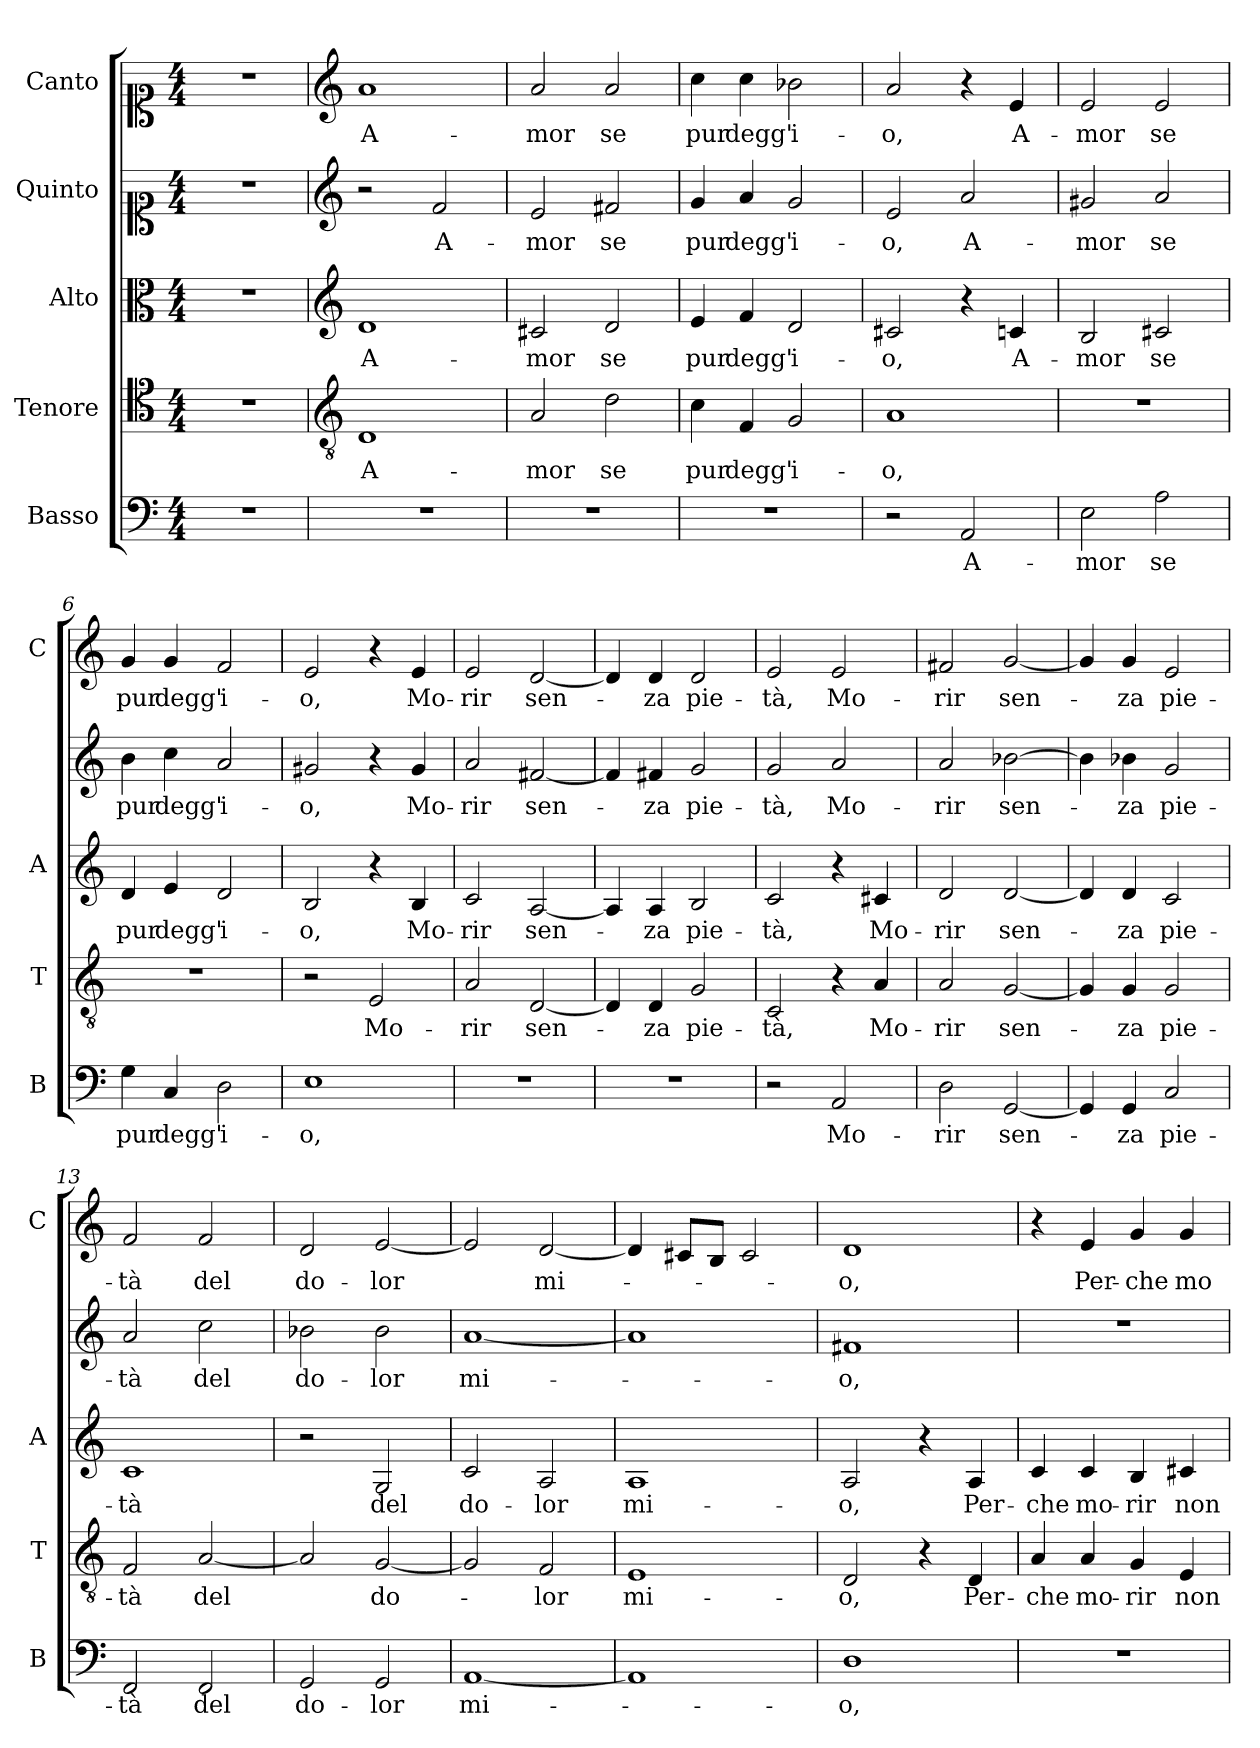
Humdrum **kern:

**kern	**text	**kern	**text	**kern	**text	**kern	**text	**kern	**text
*part5	*part5	*part4	*part4	*part3	*part3	*part2	*part2	*part1	*part1
*staff5	*staff5	*staff4	*staff4	*staff3	*staff3	*staff2	*staff2	*staff1	*staff1
*I"Basso	*	*I"Tenore	*	*I"Alto	*	*I"Quinto	*	*I"Canto	*
*I'B	*	*I'T	*	*I'A	*	*	*	*I'C	*
*clefF4	*	*clefC4	*	*clefC3	*	*clefC1	*	*clefC1	*
*k[]	*	*k[]	*	*k[]	*	*k[]	*	*k[]	*
*C:	*	*C:	*	*C:	*	*C:	*	*C:	*
*M4/4	*	*M4/4	*	*M4/4	*	*M4/4	*	*M4/4	*
=	=	=	=	=	=	=	=	=	=
1r	.	1r	.	1r	.	1r	.	1r	.
=1	=1	=1	=1	=1	=1	=1	=1	=1	=1
*	*	*clefGv2	*	*clefG2	*	*clefG2	*	*clefG2	*
!	!	!	!LO:LY:b	!	!LO:LY:b	!	!	!	!LO:LY:b
1r	.	1D	A-	1d	A-	2r	.	1a	A-
!	!	!	!	!	!	!	!LO:LY:b	!	!
.	.	.	.	.	.	2f/	A-	.	.
=2	=2	=2	=2	=2	=2	=2	=2	=2	=2
!	!	!	!LO:LY:b	!	!LO:LY:b	!	!LO:LY:b	!	!LO:LY:b
1r	.	2A/	-mor	2c#X/	-mor	2e/	-mor	2a/	-mor
!	!	!	!LO:LY:b	!	!LO:LY:b	!	!LO:LY:b	!	!LO:LY:b
.	.	2d\	se	2d/	se	2f#X/	se	2a/	se
=3	=3	=3	=3	=3	=3	=3	=3	=3	=3
!	!	!	!LO:LY:b	!	!LO:LY:b	!	!LO:LY:b	!	!LO:LY:b
1r	.	4c\	pur	4e/	pur	4g/	pur	4cc\	pur
!	!	!	!LO:LY:b	!	!LO:LY:b	!	!LO:LY:b	!	!LO:LY:b
.	.	4F/	degg'	4f/	degg'	4a/	degg'	4cc\	degg'
!	!	!	!LO:LY:b	!	!LO:LY:b	!	!LO:LY:b	!	!LO:LY:b
.	.	2G/	i-	2d/	i-	2g/	i-	2b-X\	i-
=4	=4	=4	=4	=4	=4	=4	=4	=4	=4
!	!	!	!LO:LY:b	!	!LO:LY:b	!	!LO:LY:b	!	!LO:LY:b
2r	.	1A	-o,	2c#X/	-o,	2e/	-o,	2a/	-o,
!	!LO:LY:b	!	!	!	!	!	!LO:LY:b	!	!
2AA/	A-	.	.	4r	.	2a/	A-	4r	.
!	!	!	!	!	!LO:LY:b	!	!	!	!LO:LY:b
.	.	.	.	4cn/	A-	.	.	4e/	A-
=5	=5	=5	=5	=5	=5	=5	=5	=5	=5
!	!LO:LY:b	!	!	!	!LO:LY:b	!	!LO:LY:b	!	!LO:LY:b
2E\	-mor	1r	.	2B/	-mor	2g#X/	-mor	2e/	-mor
!	!LO:LY:b	!	!	!	!LO:LY:b	!	!LO:LY:b	!	!LO:LY:b
2A\	se	.	.	2c#X/	se	2a/	se	2e/	se
=6	=6	=6	=6	=6	=6	=6	=6	=6	=6
!	!LO:LY:b	!	!	!	!LO:LY:b	!	!LO:LY:b	!	!LO:LY:b
4G\	pur	1r	.	4d/	pur	4b\	pur	4g/	pur
!	!LO:LY:b	!	!	!	!LO:LY:b	!	!LO:LY:b	!	!LO:LY:b
4C/	degg'	.	.	4e/	degg'	4cc\	degg'	4g/	degg'
!	!LO:LY:b	!	!	!	!LO:LY:b	!	!LO:LY:b	!	!LO:LY:b
2D\	i-	.	.	2d/	i-	2a/	i-	2f/	i-
=7	=7	=7	=7	=7	=7	=7	=7	=7	=7
!	!LO:LY:b	!	!	!	!LO:LY:b	!	!LO:LY:b	!	!LO:LY:b
1E	-o,	2r	.	2B/	-o,	2g#X/	-o,	2e/	-o,
!	!	!	!LO:LY:b	!	!	!	!	!	!
.	.	2E/	Mo-	4r	.	4r	.	4r	.
!	!	!	!	!	!LO:LY:b	!	!LO:LY:b	!	!LO:LY:b
.	.	.	.	4B/	Mo-	4g#/	Mo-	4e/	Mo-
!!LO:LB:g=z
=8	=8	=8	=8	=8	=8	=8	=8	=8	=8
!	!	!	!LO:LY:b	!	!LO:LY:b	!	!LO:LY:b	!	!LO:LY:b
1r	.	2A/	-rir	2c/	-rir	2a/	-rir	2e/	-rir
!	!	!	!LO:LY:b	!	!LO:LY:b	!	!LO:LY:b	!	!LO:LY:b
.	.	[2D/	sen-	[2A/	sen-	[2f#X/	sen-	[2d/	sen-
=9	=9	=9	=9	=9	=9	=9	=9	=9	=9
1r	.	4D/]	.	4A/]	.	4f#/]	.	4d/]	.
!	!	!	!LO:LY:b	!	!LO:LY:b	!	!LO:LY:b	!	!LO:LY:b
.	.	4D/	-za	4A/	-za	4f#X/	-za	4d/	-za
!	!	!	!LO:LY:b	!	!LO:LY:b	!	!LO:LY:b	!	!LO:LY:b
.	.	2G/	pie-	2B/	pie-	2g/	pie-	2d/	pie-
=10	=10	=10	=10	=10	=10	=10	=10	=10	=10
!	!	!	!LO:LY:b	!	!LO:LY:b	!	!LO:LY:b	!	!LO:LY:b
2r	.	2C/	-tà,	2c/	-tà,	2g/	-tà,	2e/	-tà,
!	!LO:LY:b	!	!	!	!	!	!LO:LY:b	!	!LO:LY:b
2AA/	Mo-	4r	.	4r	.	2a/	Mo-	2e/	Mo-
!	!	!	!LO:LY:b	!	!LO:LY:b	!	!	!	!
.	.	4A/	Mo-	4c#X/	Mo-	.	.	.	.
=11	=11	=11	=11	=11	=11	=11	=11	=11	=11
!	!LO:LY:b	!	!LO:LY:b	!	!LO:LY:b	!	!LO:LY:b	!	!LO:LY:b
2D\	-rir	2A/	-rir	2d/	-rir	2a/	-rir	2f#X/	-rir
!	!LO:LY:b	!	!LO:LY:b	!	!LO:LY:b	!	!LO:LY:b	!	!LO:LY:b
[2GG/	sen-	[2G/	sen-	[2d/	sen-	[2b-X\	sen-	[2g/	sen-
=12	=12	=12	=12	=12	=12	=12	=12	=12	=12
4GG/]	.	4G/]	.	4d/]	.	4b-\]	.	4g/]	.
!	!LO:LY:b	!	!LO:LY:b	!	!LO:LY:b	!	!LO:LY:b	!	!LO:LY:b
4GG/	-za	4G/	-za	4d/	-za	4b-X\	-za	4g/	-za
!	!LO:LY:b	!	!LO:LY:b	!	!LO:LY:b	!	!LO:LY:b	!	!LO:LY:b
2C/	pie-	2G/	pie-	2c/	pie-	2g/	pie-	2e/	pie-
=13	=13	=13	=13	=13	=13	=13	=13	=13	=13
!	!LO:LY:b	!	!LO:LY:b	!	!LO:LY:b	!	!LO:LY:b	!	!LO:LY:b
2FF/	-tà	2F/	-tà	1c	-tà	2a/	-tà	2f/	-tà
!	!LO:LY:b	!	!LO:LY:b	!	!	!	!LO:LY:b	!	!LO:LY:b
2FF/	del	[2A/	del	.	.	2cc\	del	2f/	del
=14	=14	=14	=14	=14	=14	=14	=14	=14	=14
!	!LO:LY:b	!	!	!	!	!	!LO:LY:b	!	!LO:LY:b
2GG/	do-	2A/]	.	2r	.	2b-X\	do-	2d/	do-
!	!LO:LY:b	!	!LO:LY:b	!	!LO:LY:b	!	!LO:LY:b	!	!LO:LY:b
2GG/	-lor	[2G/	do-	2G/	del	2b-\	-lor	[2e/	-lor
=15	=15	=15	=15	=15	=15	=15	=15	=15	=15
!	!LO:LY:b	!	!	!	!LO:LY:b	!	!LO:LY:b	!	!
[1AA	mi-	2G/]	.	2c/	do-	[1a	mi-	2e/]	.
!	!	!	!LO:LY:b	!	!LO:LY:b	!	!	!	!LO:LY:b
.	.	2F/	-lor	2A/	-lor	.	.	[2d/	mi-
=16	=16	=16	=16	=16	=16	=16	=16	=16	=16
!	!	!	!LO:LY:b	!	!LO:LY:b	!	!	!	!
1AA]	.	1E	mi-	1A	mi-	1a]	.	4d/]	.
.	.	.	.	.	.	.	.	8c#X/L	.
.	.	.	.	.	.	.	.	8B/J	.
.	.	.	.	.	.	.	.	2c#/	.
!!LO:PB:g=z
=17	=17	=17	=17	=17	=17	=17	=17	=17	=17
!	!LO:LY:b	!	!LO:LY:b	!	!LO:LY:b	!	!LO:LY:b	!	!LO:LY:b
1D	-o,	2D/	-o,	2A/	-o,	1f#X	-o,	1d	-o,
.	.	4r	.	4r	.	.	.	.	.
!	!	!	!LO:LY:b	!	!LO:LY:b	!	!	!	!
.	.	4D/	Per-	4A/	Per-	.	.	.	.
=18	=18	=18	=18	=18	=18	=18	=18	=18	=18
!	!	!	!LO:LY:b	!	!LO:LY:b	!	!	!	!
1r	.	4A/	-che	4c/	-che	1r	.	4r	.
!	!	!	!LO:LY:b	!	!LO:LY:b	!	!	!	!LO:LY:b
.	.	4A/	mo-	4c/	mo-	.	.	4e/	Per-
!	!	!	!LO:LY:b	!	!LO:LY:b	!	!	!	!LO:LY:b
.	.	4G/	-rir	4B/	-rir	.	.	4g/	-che
!	!	!	!LO:LY:b	!	!LO:LY:b	!	!	!	!LO:LY:b
.	.	4E/	non	4c#X/	non	.	.	4g/	mo-
=	=	=	=	=	=	=	=	=	=
*-	*-	*-	*-	*-	*-	*-	*-	*-	*-
